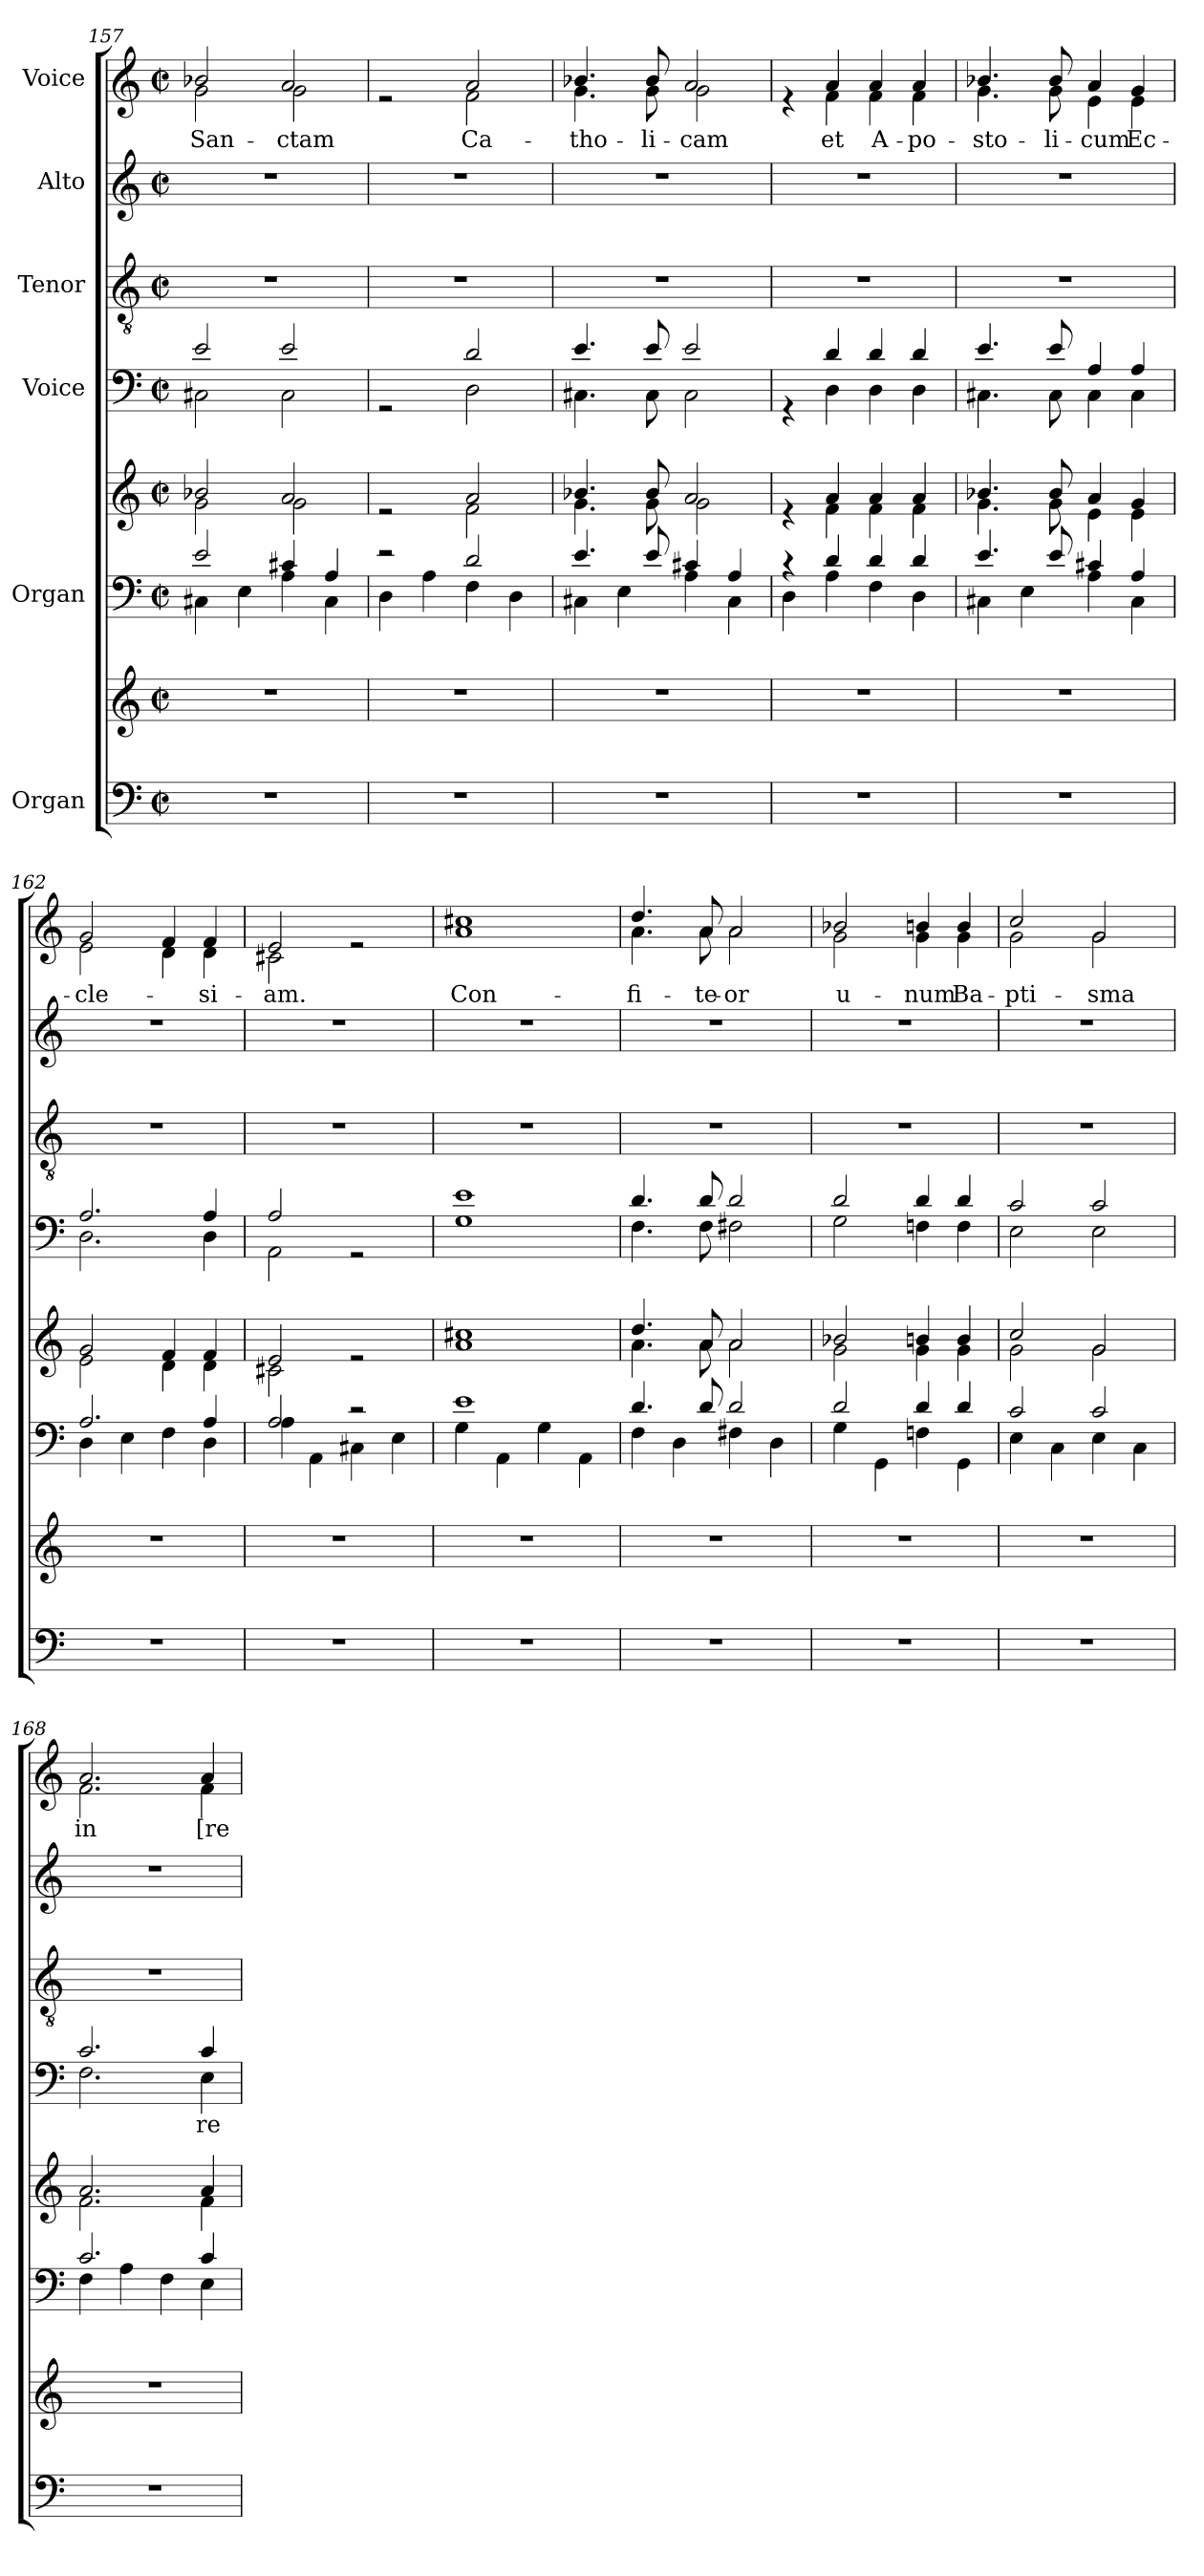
**kern	**kern	**kern	**kern	**kern	**text	**kern	**kern	**kern	**text
*part6	*part6	*part5	*part5	*part4	*part4	*part3	*part2	*part1	*part1
*staff8	*staff7	*staff6	*staff5	*staff4	*staff4	*staff3	*staff2	*staff1	*staff1
*I"Organ	*	*I"Organ	*	*I"Voice	*	*I"Tenor	*I"Alto	*I"Voice	*
*clefF4	*clefG2	*clefF4	*clefG2	*clefF4	*	*clefGv2	*clefG2	*clefG2	*
*k[]	*k[]	*k[]	*k[]	*k[]	*	*k[]	*k[]	*k[]	*
*M2/2	*M2/2	*M2/2	*M2/2	*M2/2	*	*M2/2	*M2/2	*M2/2	*
*met(c|)	*met(c|)	*met(c|)	*met(c|)	*met(c|)	*	*met(c|)	*met(c|)	*met(c|)	*
=157	=157	=157	=157	=157	=157	=157	=157	=157	=157
*	*	*^	*^	*^	*	*	*	*	*
!	!	!	!	!	!	!	!	!	!	!	!	!LO:LY:b
*	*	*	*	*	*	*	*	*	*	*	*^	*
1r	1r	2e/	4C#X\	2b-X/	2g\	2e/	2C#X\	.	1r	1r	2b-X/	2g\	San-
.	.	.	4E\	.	.	.	.	.	.	.	.	.	.
!	!	!	!	!	!	!	!	!	!	!	!	!	!LO:LY:b
.	.	4c#X/	4A\	2a/	2g\	2e/	2C#\	.	.	.	2a/	2g\	-ctam
.	.	4A/	4C#\	.	.	.	.	.	.	.	.	.	.
=158	=158	=158	=158	=158	=158	=158	=158	=158	=158	=158	=158	=158	=158
1r	1r	2r	4D\	2re	2ryy	2rGG	2ryy	.	1r	1r	2re	2ryy	.
.	.	.	4A\	.	.	.	.	.	.	.	.	.	.
!	!	!	!	!	!	!	!	!	!	!	!	!	!LO:LY:b
.	.	2d/	4F\	2a/	2f\	2d/	2D\	.	.	.	2a/	2f\	Ca-
.	.	.	4D\	.	.	.	.	.	.	.	.	.	.
=159	=159	=159	=159	=159	=159	=159	=159	=159	=159	=159	=159	=159	=159
!	!	!	!	!	!	!	!	!	!	!	!	!	!LO:LY:b
1r	1r	4.e/	4C#X\	4.b-X/	4.g\	4.e/	4.C#X\	.	1r	1r	4.b-X/	4.g\	-tho-
.	.	.	4E\	.	.	.	.	.	.	.	.	.	.
!	!	!	!	!	!	!	!	!	!	!	!	!	!LO:LY:b
.	.	8e/	.	8b-/	8g\	8e/	8C#\	.	.	.	8b-/	8g\	-li-
!	!	!	!	!	!	!	!	!	!	!	!	!	!LO:LY:b
.	.	4c#X/	4A\	2a/	2g\	2e/	2C#\	.	.	.	2a/	2g\	-cam
.	.	4A/	4C#\	.	.	.	.	.	.	.	.	.	.
=160	=160	=160	=160	=160	=160	=160	=160	=160	=160	=160	=160	=160	=160
1r	1r	4r	4D\	4re	4ryy	4rGG	4ryy	.	1r	1r	4re	4ryy	.
!	!	!	!	!	!	!	!	!	!	!	!	!	!LO:LY:b
.	.	4d/	4A\	4a/	4f\	4d/	4D\	.	.	.	4a/	4f\	et
!	!	!	!	!	!	!	!	!	!	!	!	!	!LO:LY:b
.	.	4d/	4F\	4a/	4f\	4d/	4D\	.	.	.	4a/	4f\	A-
!	!	!	!	!	!	!	!	!	!	!	!	!	!LO:LY:b
.	.	4d/	4D\	4a/	4f\	4d/	4D\	.	.	.	4a/	4f\	-po-
=161	=161	=161	=161	=161	=161	=161	=161	=161	=161	=161	=161	=161	=161
!	!	!	!	!	!	!	!	!	!	!	!	!	!LO:LY:b
1r	1r	4.e/	4C#X\	4.b-X/	4.g\	4.e/	4.C#X\	.	1r	1r	4.b-X/	4.g\	-sto-
.	.	.	4E\	.	.	.	.	.	.	.	.	.	.
!	!	!	!	!	!	!	!	!	!	!	!	!	!LO:LY:b
.	.	8e/	.	8b-/	8g\	8e/	8C#\	.	.	.	8b-/	8g\	-li-
!	!	!	!	!	!	!	!	!	!	!	!	!	!LO:LY:b
.	.	4c#X/	4A\	4a/	4e\	4A/	4C#\	.	.	.	4a/	4e\	-cum
!	!	!	!	!	!	!	!	!	!	!	!	!	!LO:LY:b
.	.	4A/	4C#\	4g/	4e\	4A/	4C#\	.	.	.	4g/	4e\	Ec-
=162	=162	=162	=162	=162	=162	=162	=162	=162	=162	=162	=162	=162	=162
!	!	!	!	!	!	!	!	!	!	!	!	!	!LO:LY:b
1r	1r	2.A/	4D\	2g/	2e\	2.A/	2.D\	.	1r	1r	2g/	2e\	-cle-
.	.	.	4E\	.	.	.	.	.	.	.	.	.	.
.	.	.	4F\	4f/	4d\	.	.	.	.	.	4f/	4d\	.
!	!	!	!	!	!	!	!	!	!	!	!	!	!LO:LY:b
.	.	4A/	4D\	4f/	4d\	4A/	4D\	.	.	.	4f/	4d\	-si-
!!LO:LB:g=z	!!
=163	=163	=163	=163	=163	=163	=163	=163	=163	=163	=163	=163	=163	=163
!	!	!	!	!	!	!	!	!	!	!	!	!	!LO:LY:b
1r	1r	2A/	4A\	2e/	2c#X\	2A/	2AA\	.	1r	1r	2e/	2c#X\	-am.
.	.	.	4AA\	.	.	.	.	.	.	.	.	.	.
.	.	2r	4C#X\	2re	2ryy	2rGG	2ryy	.	.	.	2re	2ryy	.
.	.	.	4E\	.	.	.	.	.	.	.	.	.	.
=164	=164	=164	=164	=164	=164	=164	=164	=164	=164	=164	=164	=164	=164
!	!	!	!	!	!	!	!	!	!	!	!	!	!LO:LY:b
1r	1r	1e	4G\	1cc#X	1a	1e	1G	.	1r	1r	1cc#X	1a	Con-
.	.	.	4AA\	.	.	.	.	.	.	.	.	.	.
.	.	.	4G\	.	.	.	.	.	.	.	.	.	.
.	.	.	4AA\	.	.	.	.	.	.	.	.	.	.
=165	=165	=165	=165	=165	=165	=165	=165	=165	=165	=165	=165	=165	=165
!	!	!	!	!	!	!	!	!	!	!	!	!	!LO:LY:b
1r	1r	4.d/	4F\	4.dd/	4.a\	4.d/	4.F\	.	1r	1r	4.dd/	4.a\	-fi-
.	.	.	4D\	.	.	.	.	.	.	.	.	.	.
!	!	!	!	!	!	!	!	!	!	!	!	!	!LO:LY:b
.	.	8d/	.	8a/	8a\	8d/	8F\	.	.	.	8a/	8a\	-te-
!	!	!	!	!	!	!	!	!	!	!	!	!	!LO:LY:b
.	.	2d/	4F#X\	2a/	2a\	2d/	2F#X\	.	.	.	2a/	2a\	-or
.	.	.	4D\	.	.	.	.	.	.	.	.	.	.
=166	=166	=166	=166	=166	=166	=166	=166	=166	=166	=166	=166	=166	=166
!	!	!	!	!	!	!	!	!	!	!	!	!	!LO:LY:b
1r	1r	2d/	4G\	2b-X/	2g\	2d/	2G\	.	1r	1r	2b-X/	2g\	u-
.	.	.	4GG\	.	.	.	.	.	.	.	.	.	.
!	!	!	!	!	!	!	!	!	!	!	!	!	!LO:LY:b
.	.	4d/	4Fn\	4bn/	4g\	4d/	4Fn\	.	.	.	4bn/	4g\	-num
!	!	!	!	!	!	!	!	!	!	!	!	!	!LO:LY:b
.	.	4d/	4GG\	4b/	4g\	4d/	4F\	.	.	.	4b/	4g\	Ba-
=167	=167	=167	=167	=167	=167	=167	=167	=167	=167	=167	=167	=167	=167
!	!	!	!	!	!	!	!	!	!	!	!	!	!LO:LY:b
1r	1r	2c/	4E\	2cc/	2g\	2c/	2E\	.	1r	1r	2cc/	2g\	-pti-
.	.	.	4C\	.	.	.	.	.	.	.	.	.	.
!	!	!	!	!	!	!	!	!	!	!	!	!	!LO:LY:b
.	.	2c/	4E\	2g/	2g\	2c/	2E\	.	.	.	2g/	2g\	-sma
.	.	.	4C\	.	.	.	.	.	.	.	.	.	.
=168	=168	=168	=168	=168	=168	=168	=168	=168	=168	=168	=168	=168	=168
!	!	!	!	!	!	!	!	!	!	!	!	!	!LO:LY:b
1r	1r	2.c/	4F\	2.a/	2.f\	2.c/	2.F\	.	1r	1r	2.a/	2.f\	in
.	.	.	4A\	.	.	.	.	.	.	.	.	.	.
.	.	.	4F\	.	.	.	.	.	.	.	.	.	.
!	!	!	!	!	!	!	!	!LO:LY:b	!	!	!	!	!LO:LY:b
!	!	!	!	!	!	!	!	!	!	!	!	!	!LO:LY:b
.	.	4c/	4E\	4a/	4f\	4c/	4E\	re-	.	.	4a/	4f\	[re-
*	*	*v	*v	*	*	*v	*v	*	*	*	*v	*v	*
*	*	*	*v	*v	*	*	*	*	*	*
=	=	=	=	=	=	=	=	=	=
*-	*-	*-	*-	*-	*-	*-	*-	*-	*-
